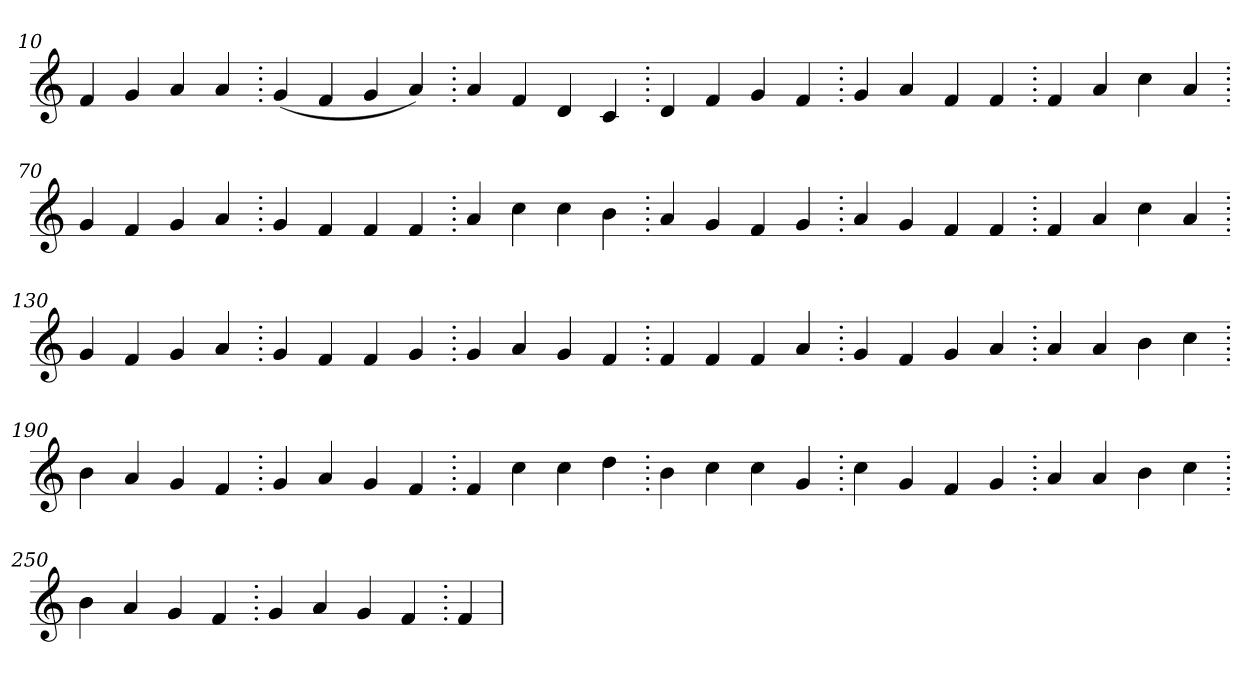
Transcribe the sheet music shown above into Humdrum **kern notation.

**kern
*part1
*staff1
*clefG2
=10.
4f
4g
4a
4a
=20.
(>4g
4f
4g
4a)
=30.
4a
4f
4d
4c
=40.
4d
4f
4g
4f
=50.
4g
4a
4f
4f
=60.
4f
4a
4cc
4a
=70.
4g
4f
4g
4a
=80.
4g
4f
4f
4f
=90.
4a
4cc
4cc
4b
=100.
4a
4g
4f
4g
=110.
4a
4g
4f
4f
=120.
4f
4a
4cc
4a
=130.
4g
4f
4g
4a
=140.
4g
4f
4f
4g
=150.
4g
4a
4g
4f
=160.
4f
4f
4f
4a
=170.
4g
4f
4g
4a
=180.
4a
4a
4b
4cc
=190.
4b
4a
4g
4f
=200.
4g
4a
4g
4f
=210.
4f
4cc
4cc
4dd
=220.
4b
4cc
4cc
4g
=230.
4cc
4g
4f
4g
=240.
4a
4a
4b
4cc
=250.
4b
4a
4g
4f
=260.
4g
4a
4g
4f
=270.
4f
=
*-
